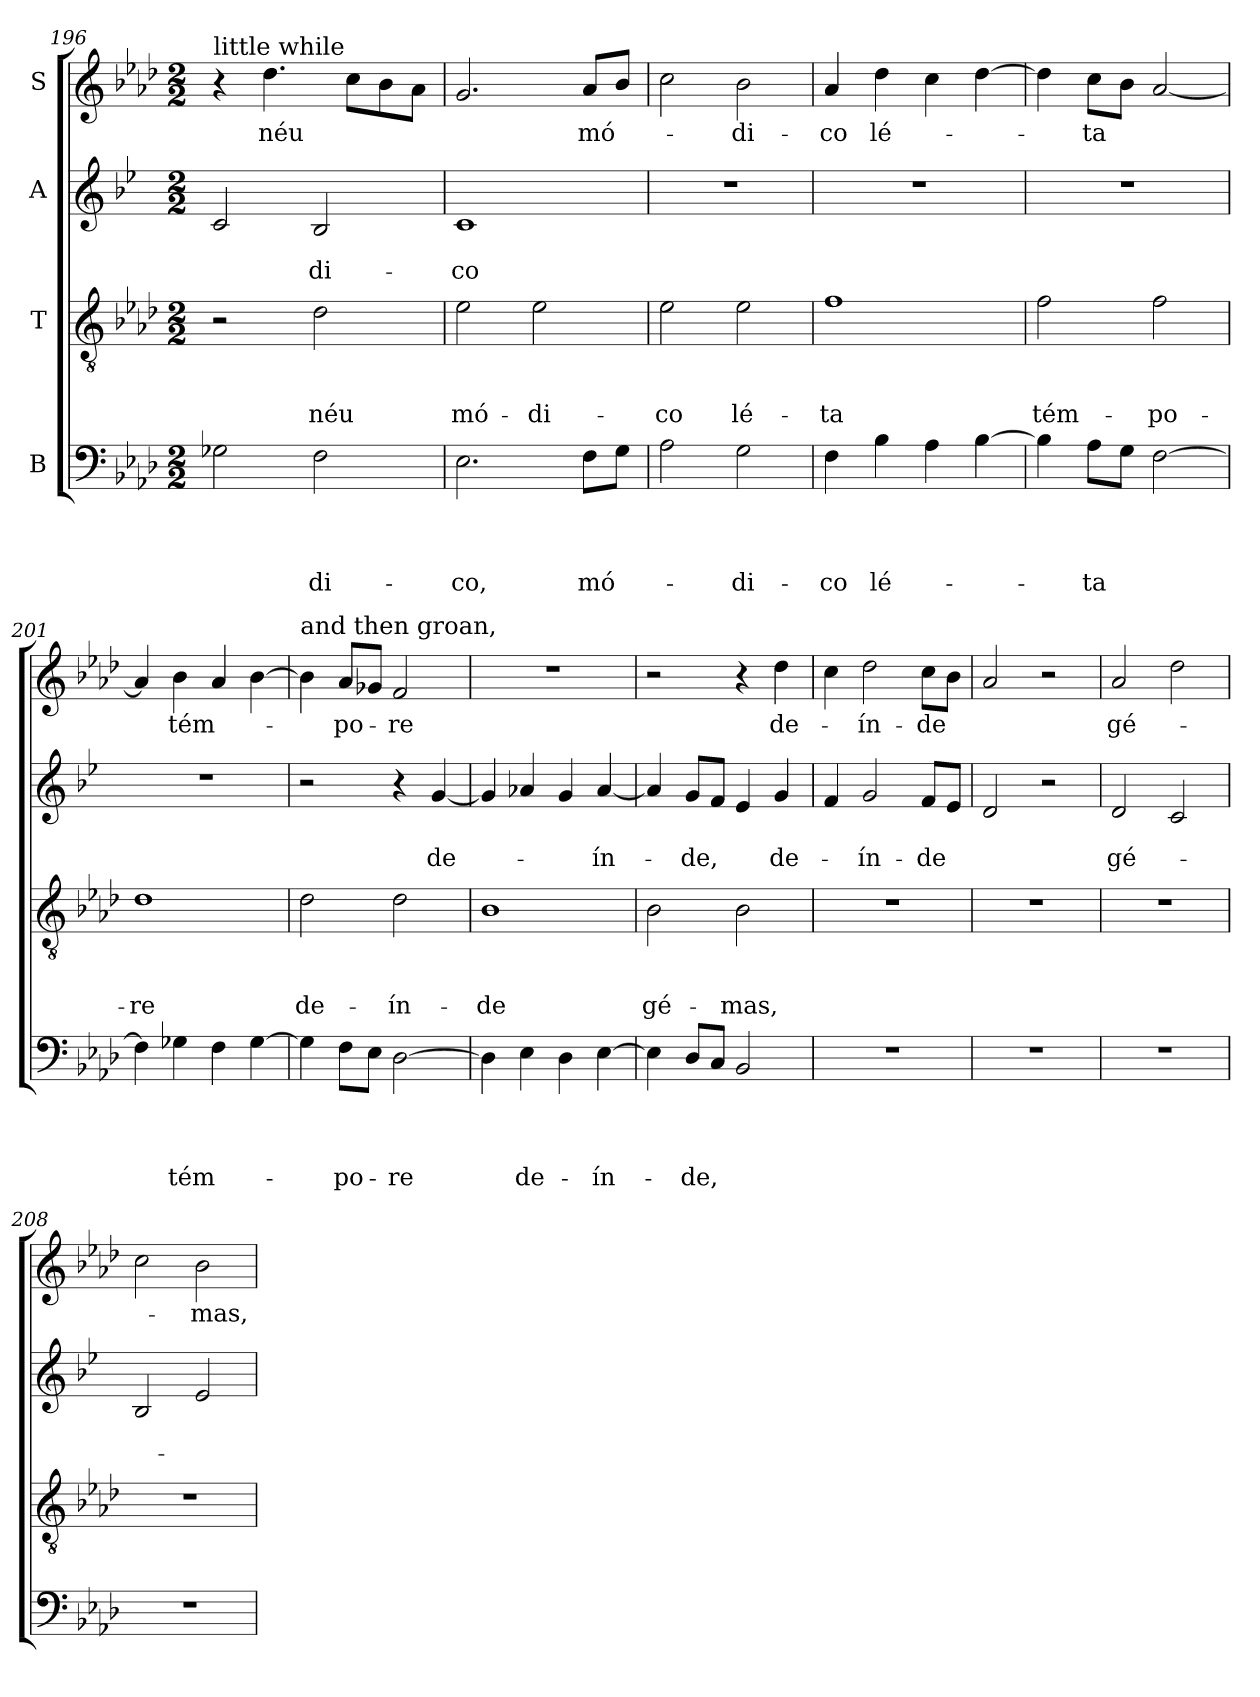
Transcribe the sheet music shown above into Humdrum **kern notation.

**kern	**text	**text	**text	**text	**kern	**text	**text	**text	**kern	**text	**text	**kern	**text
*part4	*part4	*part4	*part4	*part4	*part3	*part3	*part3	*part3	*part2	*part2	*part2	*part1	*part1
*staff4	*staff4	*staff4	*staff4	*staff4	*staff3	*staff3	*staff3	*staff3	*staff2	*staff2	*staff2	*staff1	*staff1
*I"B	*	*	*	*	*I"T	*	*	*	*I"A	*	*	*I"S	*
!!LO:PB:g=z
*clefF4	*	*	*	*	*clefGv2	*	*	*	*clefG2	*	*	*clefG2	*
*	*	*	*	*	*	*	*	*	*ITrd1c2	*	*	*	*
*k[b-e-a-d-]	*	*	*	*	*k[b-e-a-d-]	*	*	*	*k[b-e-a-d-]	*	*	*k[b-e-a-d-]	*
*A-:	*	*	*	*	*A-:	*	*	*	*A-:	*	*	*A-:	*
*M2/2	*	*	*	*	*M2/2	*	*	*	*M2/2	*	*	*M2/2	*
=196	=196	=196	=196	=196	=196	=196	=196	=196	=196	=196	=196	=196	=196
!	!	!	!	!	!	!	!	!	!	!	!	!LO:TX:a:t=little while	!
2G-\	.	.	.	.	2r	.	.	.	2B-/	.	.	4r	.
!	!	!	!	!	!	!	!	!	!	!	!	!	!LO:LY:b
.	.	.	.	.	.	.	.	.	.	.	.	4.dd-\	néu
!	!	!	!	!LO:LY:b	!	!	!	!LO:LY:b	!	!	!LO:LY:b	!	!
2F\	.	.	.	-di-	2d-\	.	.	néu	2A-/	.	-di-	.	.
.	.	.	.	.	.	.	.	.	.	.	.	8cc\L	.
.	.	.	.	.	.	.	.	.	.	.	.	8b-\	.
.	.	.	.	.	.	.	.	.	.	.	.	8a-\J	.
=197	=197	=197	=197	=197	=197	=197	=197	=197	=197	=197	=197	=197	=197
!	!	!	!	!LO:LY:b	!	!	!	!LO:LY:b	!	!	!LO:LY:b	!	!
2.E-\	.	.	.	-co,	2e-\	.	.	mó-	1B-	.	-co	2.g/	.
!	!	!	!	!	!	!	!	!LO:LY:b	!	!	!	!	!
.	.	.	.	.	2e-\	.	.	-di-	.	.	.	.	.
!	!	!	!	!LO:LY:b	!	!	!	!	!	!	!	!	!LO:LY:b
8F\L	.	.	.	mó-	.	.	.	.	.	.	.	8a-/L	mó-
8G\J	.	.	.	.	.	.	.	.	.	.	.	8b-/J	.
=198	=198	=198	=198	=198	=198	=198	=198	=198	=198	=198	=198	=198	=198
!	!	!	!	!	!	!	!	!LO:LY:b	!	!	!	!	!
2A-\	.	.	.	.	2e-\	.	.	-co	1r	.	.	2cc\	.
!	!	!	!	!LO:LY:b	!	!	!	!LO:LY:b	!	!	!	!	!LO:LY:b
2G\	.	.	.	-di-	2e-\	.	.	lé-	.	.	.	2b-\	-di-
=199	=199	=199	=199	=199	=199	=199	=199	=199	=199	=199	=199	=199	=199
!	!	!	!	!LO:LY:b	!	!	!	!LO:LY:b	!	!	!	!	!LO:LY:b
4F\	.	.	.	-co	1f	.	.	-ta	1r	.	.	4a-/	-co
!	!	!	!	!LO:LY:b	!	!	!	!	!	!	!	!	!LO:LY:b
4B-\	.	.	.	lé-	.	.	.	.	.	.	.	4dd-\	lé-
4A-\	.	.	.	.	.	.	.	.	.	.	.	4cc\	.
[4B-\	.	.	.	.	.	.	.	.	.	.	.	[4dd-\	.
=200	=200	=200	=200	=200	=200	=200	=200	=200	=200	=200	=200	=200	=200
!	!	!	!	!	!	!	!	!LO:LY:b	!	!	!	!	!
4B-\]	.	.	.	.	2f\	.	.	tém-	1r	.	.	4dd-\]	.
!	!	!	!	!LO:LY:b	!	!	!	!	!	!	!	!	!LO:LY:b
8A-\L	.	.	.	-ta	.	.	.	.	.	.	.	8cc\L	-ta
8G\J	.	.	.	.	.	.	.	.	.	.	.	8b-\J	.
!	!	!	!	!	!	!	!	!LO:LY:b	!	!	!	!	!
[2F\	.	.	.	.	2f\	.	.	-po-	.	.	.	[2a-/	.
=201	=201	=201	=201	=201	=201	=201	=201	=201	=201	=201	=201	=201	=201
!	!	!	!	!	!	!	!	!LO:LY:b	!	!	!	!	!
4F\]	.	.	.	.	1d-	.	.	-re	1r	.	.	4a-/]	.
!	!	!	!	!LO:LY:b	!	!	!	!	!	!	!	!	!LO:LY:b
4G-\	.	.	.	tém-	.	.	.	.	.	.	.	4b-\	tém-
4F\	.	.	.	.	.	.	.	.	.	.	.	4a-/	.
[4G-\	.	.	.	.	.	.	.	.	.	.	.	[4b-\	.
!!LO:LB:g=z
=202	=202	=202	=202	=202	=202	=202	=202	=202	=202	=202	=202	=202	=202
!	!	!	!	!	!	!	!	!	!	!	!	!LO:TX:a:t=and then groan,	!
!	!	!	!	!	!	!	!	!LO:LY:b	!	!	!	!	!
4G-\]	.	.	.	.	2d-\	.	.	de-	2r	.	.	4b-\]	.
!	!	!	!	!LO:LY:b	!	!	!	!	!	!	!	!	!LO:LY:b
8F\L	.	.	.	-po-	.	.	.	.	.	.	.	8a-/L	-po-
8E-\J	.	.	.	.	.	.	.	.	.	.	.	8g-/J	.
!	!	!	!	!LO:LY:b	!	!	!	!LO:LY:b	!	!	!	!	!LO:LY:b
[2D-\	.	.	.	-re	2d-\	.	.	-ín-	4r	.	.	2f/	-re
!	!	!	!	!	!	!	!	!	!	!	!LO:LY:b	!	!
.	.	.	.	.	.	.	.	.	[4f/	.	de-	.	.
=203	=203	=203	=203	=203	=203	=203	=203	=203	=203	=203	=203	=203	=203
!	!	!	!	!	!	!	!	!LO:LY:b	!	!	!	!	!
4D-\]	.	.	.	.	1B-	.	.	-de	4f/]	.	.	1r	.
!	!	!	!	!LO:LY:b	!	!	!	!	!	!	!	!	!
4E-\	.	.	.	de-	.	.	.	.	4g-/	.	.	.	.
4D-\	.	.	.	.	.	.	.	.	4f/	.	.	.	.
!	!	!	!	!LO:LY:b	!	!	!	!	!	!	!LO:LY:b	!	!
[4E-\	.	.	.	-ín-	.	.	.	.	[4g-/	.	-ín-	.	.
=204	=204	=204	=204	=204	=204	=204	=204	=204	=204	=204	=204	=204	=204
!	!	!	!	!	!	!	!	!LO:LY:b	!	!	!	!	!
4E-\]	.	.	.	.	2B-\	.	.	gé-	4g-/]	.	.	2r	.
!	!	!	!	!LO:LY:b	!	!	!	!	!	!	!LO:LY:b	!	!
8D-/L	.	.	.	-de,	.	.	.	.	8f/L	.	-de,	.	.
8C/J	.	.	.	.	.	.	.	.	8e-/J	.	.	.	.
!	!	!	!	!	!	!	!	!LO:LY:b	!	!	!	!	!
2BB-/	.	.	.	.	2B-\	.	.	-mas,	4d-/	.	.	4r	.
!	!	!	!	!	!	!	!	!	!	!	!LO:LY:b	!	!LO:LY:b
.	.	.	.	.	.	.	.	.	4f/	.	de-	4dd-\	de-
=205	=205	=205	=205	=205	=205	=205	=205	=205	=205	=205	=205	=205	=205
1r	.	.	.	.	1r	.	.	.	4e-/	.	.	4cc\	.
!	!	!	!	!	!	!	!	!	!	!	!LO:LY:b	!	!LO:LY:b
.	.	.	.	.	.	.	.	.	2f/	.	-ín-	2dd-\	-ín-
!	!	!	!	!	!	!	!	!	!	!	!LO:LY:b	!	!LO:LY:b
.	.	.	.	.	.	.	.	.	8e-/L	.	-de	8cc\L	-de
.	.	.	.	.	.	.	.	.	8d-/J	.	.	8b-\J	.
=206	=206	=206	=206	=206	=206	=206	=206	=206	=206	=206	=206	=206	=206
1r	.	.	.	.	1r	.	.	.	2c/	.	.	2a-/	.
.	.	.	.	.	.	.	.	.	2r	.	.	2r	.
=207	=207	=207	=207	=207	=207	=207	=207	=207	=207	=207	=207	=207	=207
!	!	!	!	!	!	!	!	!	!	!	!LO:LY:b	!	!LO:LY:b
1r	.	.	.	.	1r	.	.	.	2c/	.	gé-	2a-/	gé-
.	.	.	.	.	.	.	.	.	2B-/	.	.	2dd-\	.
!!LO:PB:g=z
=208	=208	=208	=208	=208	=208	=208	=208	=208	=208	=208	=208	=208	=208
1r	.	.	.	.	1r	.	.	.	2A-/	.	.	2cc\	.
!	!	!	!	!	!	!	!	!	!	!	!	!	!LO:LY:b
.	.	.	.	.	.	.	.	.	2d-/	.	.	2b-\	-mas,
=	=	=	=	=	=	=	=	=	=	=	=	=	=
*-	*-	*-	*-	*-	*-	*-	*-	*-	*-	*-	*-	*-	*-
